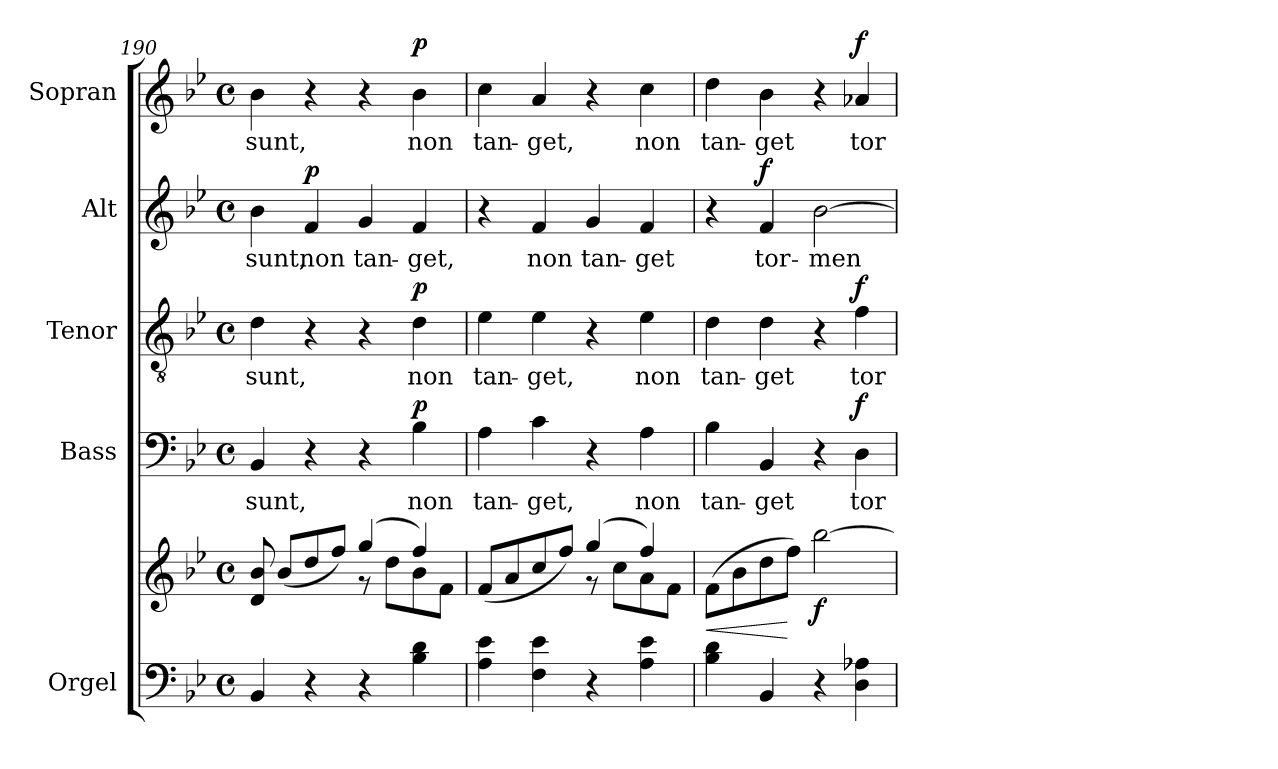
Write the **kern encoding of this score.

**kern	**kern	**dynam	**kern	**text	**dynam	**kern	**text	**dynam	**kern	**text	**dynam	**kern	**text	**dynam
*part5	*part5	*part5	*part4	*part4	*part4	*part3	*part3	*part3	*part2	*part2	*part2	*part1	*part1	*part1
*staff6	*staff5	*staff5/6	*staff4	*staff4	*staff4	*staff3	*staff3	*staff3	*staff2	*staff2	*staff2	*staff1	*staff1	*staff1
*I"Orgel	*	*	*I"Bass	*	*	*I"Tenor	*	*	*I"Alt	*	*	*I"Sopran	*	*
*I'Org.	*	*	*I'B.	*	*	*I'T.	*	*	*I'A.	*	*	*I'S.	*	*
!!LO:PB:g=z
*clefF4	*clefG2	*	*clefF4	*	*	*clefGv2	*	*	*clefG2	*	*	*clefG2	*	*
*k[b-e-]	*k[b-e-]	*	*k[b-e-]	*	*	*k[b-e-]	*	*	*k[b-e-]	*	*	*k[b-e-]	*	*
*B-:	*B-:	*	*B-:	*	*	*B-:	*	*	*B-:	*	*	*B-:	*	*
*M4/4	*M4/4	*	*M4/4	*	*	*M4/4	*	*	*M4/4	*	*	*M4/4	*	*
*met(c)	*met(c)	*	*met(c)	*	*	*met(c)	*	*	*met(c)	*	*	*met(c)	*	*
=190	=190	=190	=190	=190	=190	=190	=190	=190	=190	=190	=190	=190	=190	=190
*	*^	*	*	*	*	*	*	*	*	*	*	*	*	*
!	!	!	!	!	!LO:LY:b	!	!	!LO:LY:b	!	!	!LO:LY:b	!	!	!LO:LY:b	!
4BB-/	8d/ 8b-/	2ryy	.	4BB-/	sunt,	.	4d\	sunt,	.	4b-\	sunt,	.	4b-\	sunt,	.
.	(<8b-/L	.	.	.	.	.	.	.	.	.	.	.	.	.	.
!	!	!	!	!	!	!	!	!	!	!	!LO:LY:b	!LO:DY:a	!	!	!
4r	8dd/	.	.	4r	.	.	4r	.	.	4f/	non	p	4r	.	.
.	8ff/J)	.	.	.	.	.	.	.	.	.	.	.	.	.	.
!	!	!	!	!	!	!	!	!	!	!	!LO:LY:b	!	!	!	!
4r	(4gg/	8r	.	4r	.	.	4r	.	.	4g/	tan-	.	4r	.	.
.	.	8dd\L	.	.	.	.	.	.	.	.	.	.	.	.	.
!	!	!	!	!	!LO:LY:b	!LO:DY:a	!	!LO:LY:b	!LO:DY:a	!	!LO:LY:b	!	!	!LO:LY:b	!LO:DY:a
4B-\ 4d\	4ff/)	8b-\	.	4B-\	non	p	4d\	non	p	4f/	-get,	.	4b-\	non	p
.	.	8f\J	.	.	.	.	.	.	.	.	.	.	.	.	.
=191	=191	=191	=191	=191	=191	=191	=191	=191	=191	=191	=191	=191	=191	=191	=191
!	!	!	!	!	!LO:LY:b	!	!	!LO:LY:b	!	!	!	!	!	!LO:LY:b	!
4A\ 4e-\	(<8f/L	2ryy	.	4A\	tan-	.	4e-\	tan-	.	4r	.	.	4cc\	tan-	.
.	8a/	.	.	.	.	.	.	.	.	.	.	.	.	.	.
!	!	!	!	!	!LO:LY:b	!	!	!LO:LY:b	!	!	!LO:LY:b	!	!	!LO:LY:b	!
4F\ 4e-\	8cc/	.	.	4c\	-get,	.	4e-\	-get,	.	4f/	non	.	4a/	-get,	.
.	8ff/J)	.	.	.	.	.	.	.	.	.	.	.	.	.	.
!	!	!	!	!	!	!	!	!	!	!	!LO:LY:b	!	!	!	!
4r	(4gg/	8r	.	4r	.	.	4r	.	.	4g/	tan-	.	4r	.	.
.	.	8cc\L	.	.	.	.	.	.	.	.	.	.	.	.	.
!	!	!	!	!	!LO:LY:b	!	!	!LO:LY:b	!	!	!LO:LY:b	!	!	!LO:LY:b	!
4A\ 4e-\	4ff/)	8a\	.	4A\	non	.	4e-\	non	.	4f/	-get	.	4cc\	non	.
.	.	8f\J	.	.	.	.	.	.	.	.	.	.	.	.	.
=192	=192	=192	=192	=192	=192	=192	=192	=192	=192	=192	=192	=192	=192	=192	=192
!	!	!	!LO:HP:b	!	!LO:LY:b	!	!	!LO:LY:b	!	!	!	!	!	!LO:LY:b	!
*	*v	*v	*	*	*	*	*	*	*	*	*	*	*	*	*
4B-\ 4d\	(>8f\L	<	4B-\	tan-	.	4d\	tan-	.	4r	.	.	4dd\	tan-	.
.	8b-\	.	.	.	.	.	.	.	.	.	.	.	.	.
!	!	!	!	!LO:LY:b	!	!	!LO:LY:b	!	!	!LO:LY:b	!LO:DY:a	!	!LO:LY:b	!
4BB-/	8dd\	.	4BB-/	-get	.	4d\	-get	.	4f/	tor-	f	4b-\	-get	.
.	8ff\J)	[	.	.	.	.	.	.	.	.	.	.	.	.
!	!	!LO:DY:b	!	!	!	!	!	!	!	!LO:LY:b	!	!	!	!
4r	[2bb-\	f	4r	.	.	4r	.	.	[2b-\	-men-	.	4r	.	.
!	!	!	!	!LO:LY:b	!LO:DY:a	!	!LO:LY:b	!LO:DY:a	!	!	!	!	!LO:LY:b	!LO:DY:a
4D\ 4A-X\	.	.	4D\	tor-	f	4f\	tor-	f	.	.	.	4a-X/	tor-	f
=	=	=	=	=	=	=	=	=	=	=	=	=	=	=
*-	*-	*-	*-	*-	*-	*-	*-	*-	*-	*-	*-	*-	*-	*-
